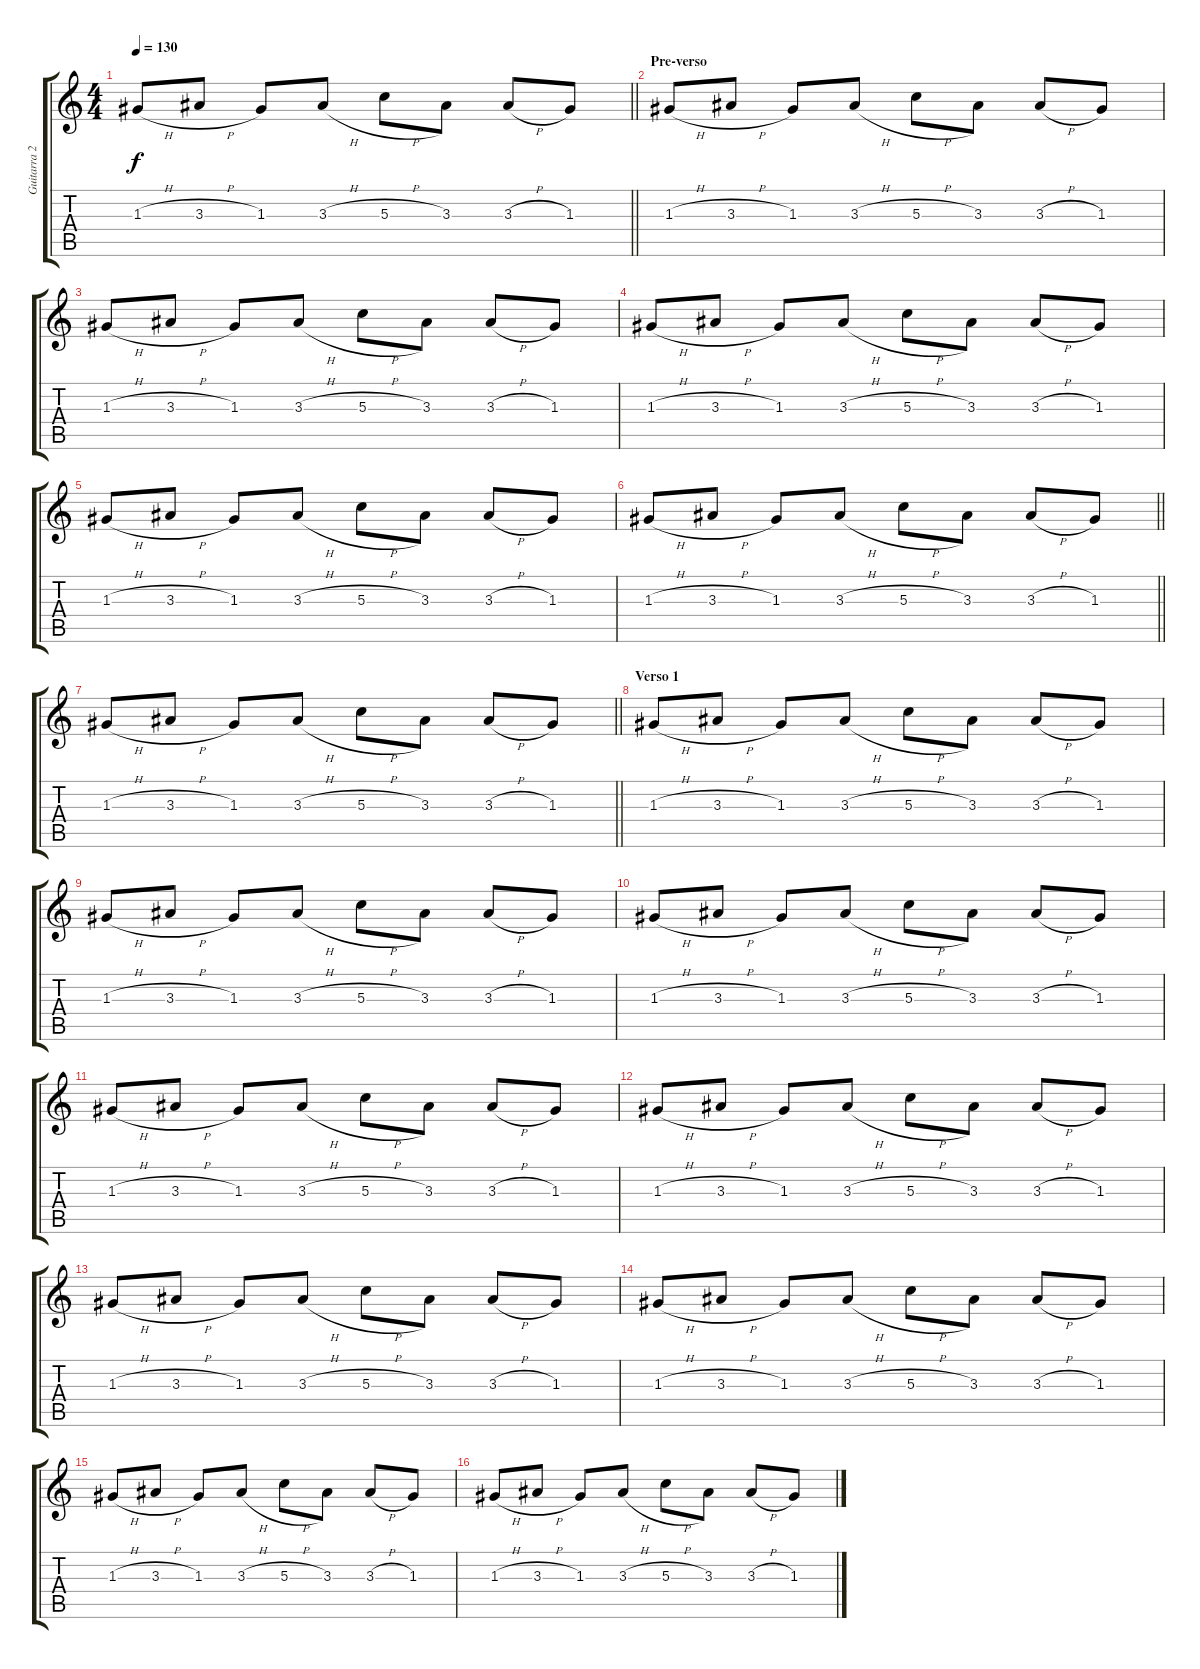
\track ("Guitarra 2" "Guitarra 2") {instrument electricguitarjazz}
\staff {score tabs}
\tuning (E4 B3 G3 D3 A2 E2) {hide}
\ts (4 4)
\tempo 130
\clef g2
\barLineRight lightlight
\ks c
1.3{h}.8{dy f} 3.3{h}.8 1.3.8 3.3{h}.8 5.3{h}.8 3.3.8 3.3{h}.8 1.3.8 |
\section ("" "Pre-verso")
1.3{h}.8 3.3{h}.8 1.3.8 3.3{h}.8 5.3{h}.8 3.3.8 3.3{h}.8 1.3.8 |
1.3{h}.8 3.3{h}.8 1.3.8 3.3{h}.8 5.3{h}.8 3.3.8 3.3{h}.8 1.3.8 |
1.3{h}.8 3.3{h}.8 1.3.8 3.3{h}.8 5.3{h}.8 3.3.8 3.3{h}.8 1.3.8 |
1.3{h}.8 3.3{h}.8 1.3.8 3.3{h}.8 5.3{h}.8 3.3.8 3.3{h}.8 1.3.8 |
\barLineRight lightlight
1.3{h}.8 3.3{h}.8 1.3.8 3.3{h}.8 5.3{h}.8 3.3.8 3.3{h}.8 1.3.8 |
\barLineRight lightlight
1.3{h}.8 3.3{h}.8 1.3.8 3.3{h}.8 5.3{h}.8 3.3.8 3.3{h}.8 1.3.8 |
\section ("" "Verso 1")
1.3{h}.8 3.3{h}.8 1.3.8 3.3{h}.8 5.3{h}.8 3.3.8 3.3{h}.8 1.3.8 |
1.3{h}.8 3.3{h}.8 1.3.8 3.3{h}.8 5.3{h}.8 3.3.8 3.3{h}.8 1.3.8 |
1.3{h}.8 3.3{h}.8 1.3.8 3.3{h}.8 5.3{h}.8 3.3.8 3.3{h}.8 1.3.8 |
1.3{h}.8 3.3{h}.8 1.3.8 3.3{h}.8 5.3{h}.8 3.3.8 3.3{h}.8 1.3.8 |
1.3{h}.8 3.3{h}.8 1.3.8 3.3{h}.8 5.3{h}.8 3.3.8 3.3{h}.8 1.3.8 |
1.3{h}.8 3.3{h}.8 1.3.8 3.3{h}.8 5.3{h}.8 3.3.8 3.3{h}.8 1.3.8 |
1.3{h}.8 3.3{h}.8 1.3.8 3.3{h}.8 5.3{h}.8 3.3.8 3.3{h}.8 1.3.8 |
1.3{h}.8 3.3{h}.8 1.3.8 3.3{h}.8 5.3{h}.8 3.3.8 3.3{h}.8 1.3.8 |
1.3{h}.8 3.3{h}.8 1.3.8 3.3{h}.8 5.3{h}.8 3.3.8 3.3{h}.8 1.3.8
